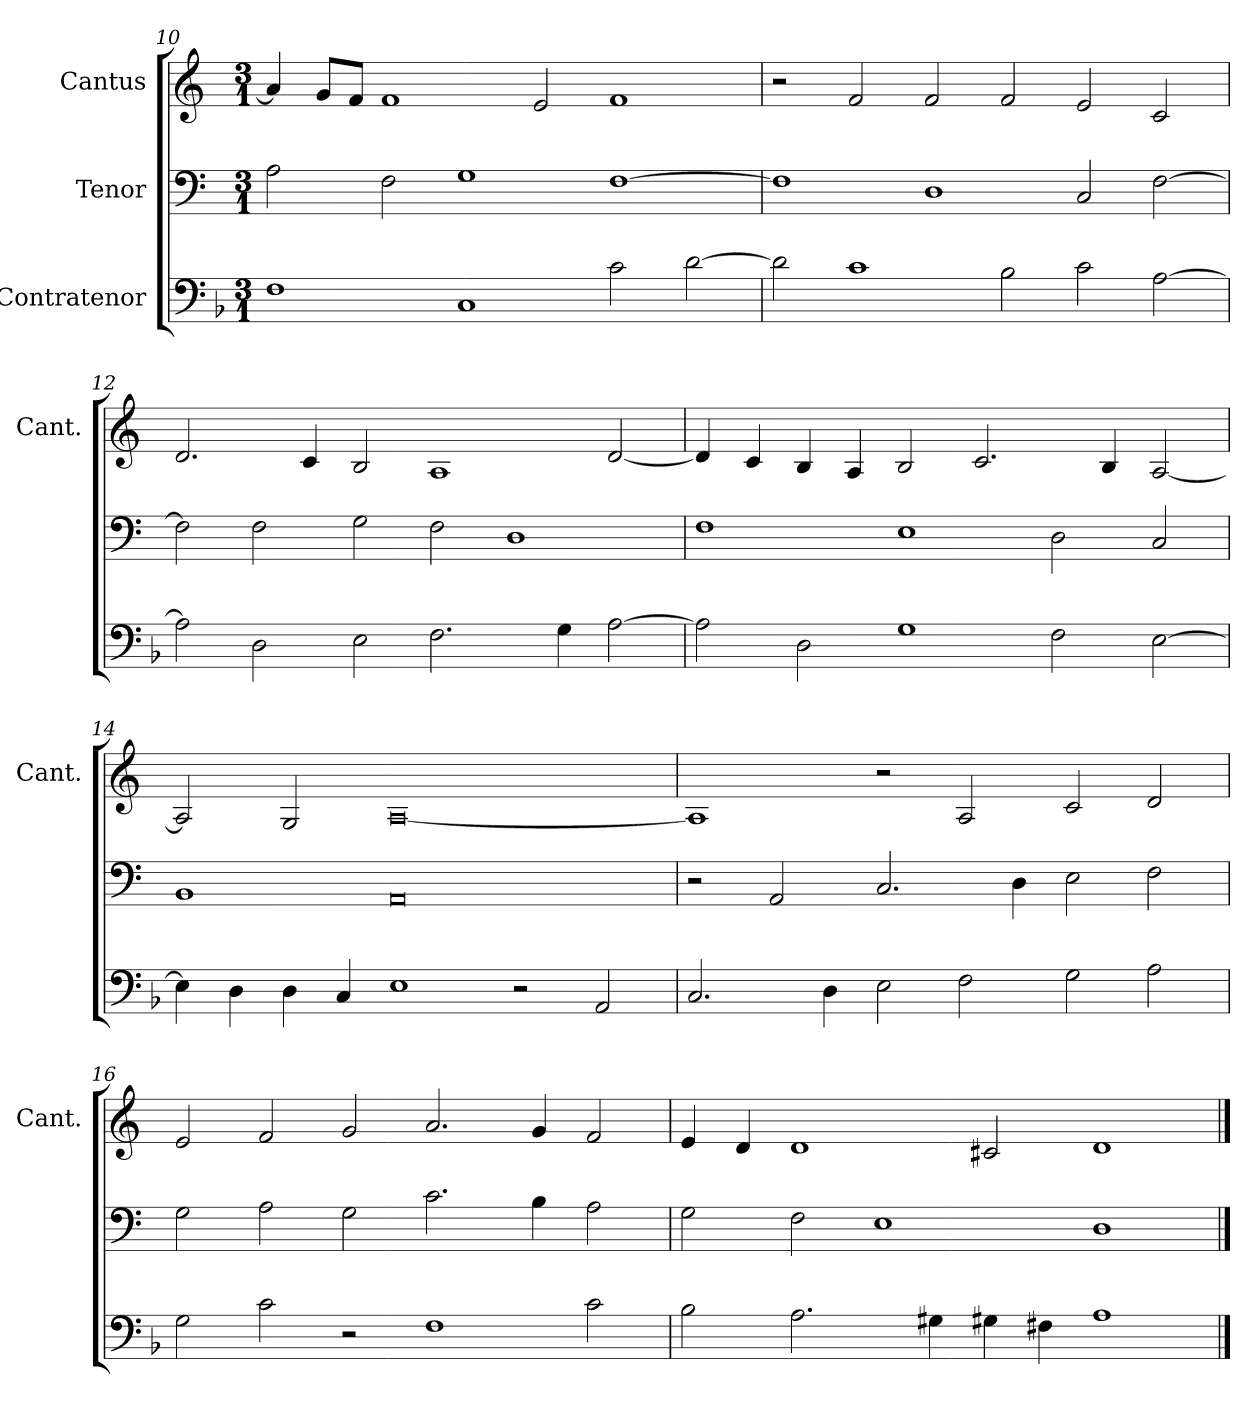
**kern	**kern	**kern
*part3	*part2	*part1
*staff3	*staff2	*staff1
*I"Contratenor	*I"Tenor	*I"Cantus
*	*	*I'Cant.
*clefF4	*clefF4	*clefG2
*k[b-]	*k[]	*k[]
*F:	*C:	*C:
*M3/1	*M3/1	*M3/1
=10	=10	=10
1F\	2A\	4a/]
.	.	8g/L
.	.	8f/J
.	2F\	1f/
1C/	1G\	.
.	.	2e/
2c\	[1F\	1f/
[2d\	.	.
=11	=11	=11
2d\]	1F\]	2r
1c\	.	2f/
.	1D\	2f/
2B-\	.	2f/
2c\	2C/	2e/
[2A\	[2F\	2c/
=12	=12	=12
2A\]	2F\]	2.d/
2D\	2F\	.
.	.	4c/
2E\	2G\	2B/
2.F\	2F\	1A/
.	1D\	.
4G\	.	.
[2A\	.	[2d/
=13	=13	=13
2A\]	1F\	4d/]
.	.	4c/
2D\	.	4B/
.	.	4A/
1G\	1E\	2B/
.	.	2.c/
2F\	2D\	.
.	.	4B/
[2E\	2C/	[2A/
=14	=14	=14
4E\]	1BB/	2A/]
4D\	.	.
4D\	.	2G/
4C/	.	.
1E\	0AA/	[0A/
2r	.	.
2AA/	.	.
=15	=15	=15
2.C/	2r	1A/]
.	2AA/	.
4D\	.	.
2E\	2.C/	2r
2F\	.	2A/
.	4D\	.
2G\	2E\	2c/
2A\	2F\	2d/
=16	=16	=16
2G\	2G\	2e/
2c\	2A\	2f/
2r	2G\	2g/
1F\	2.c\	2.a/
.	4B\	4g/
2c\	2A\	2f/
=17	=17	=17
2B-\	2G\	4e/
.	.	4d/
2.A\	2F\	1d/
.	1E\	.
4G#X\	.	.
4G#X\	.	2c#X/
4F#X\	.	.
1A\	1D\	1d/
==	==	==
*-	*-	*-
